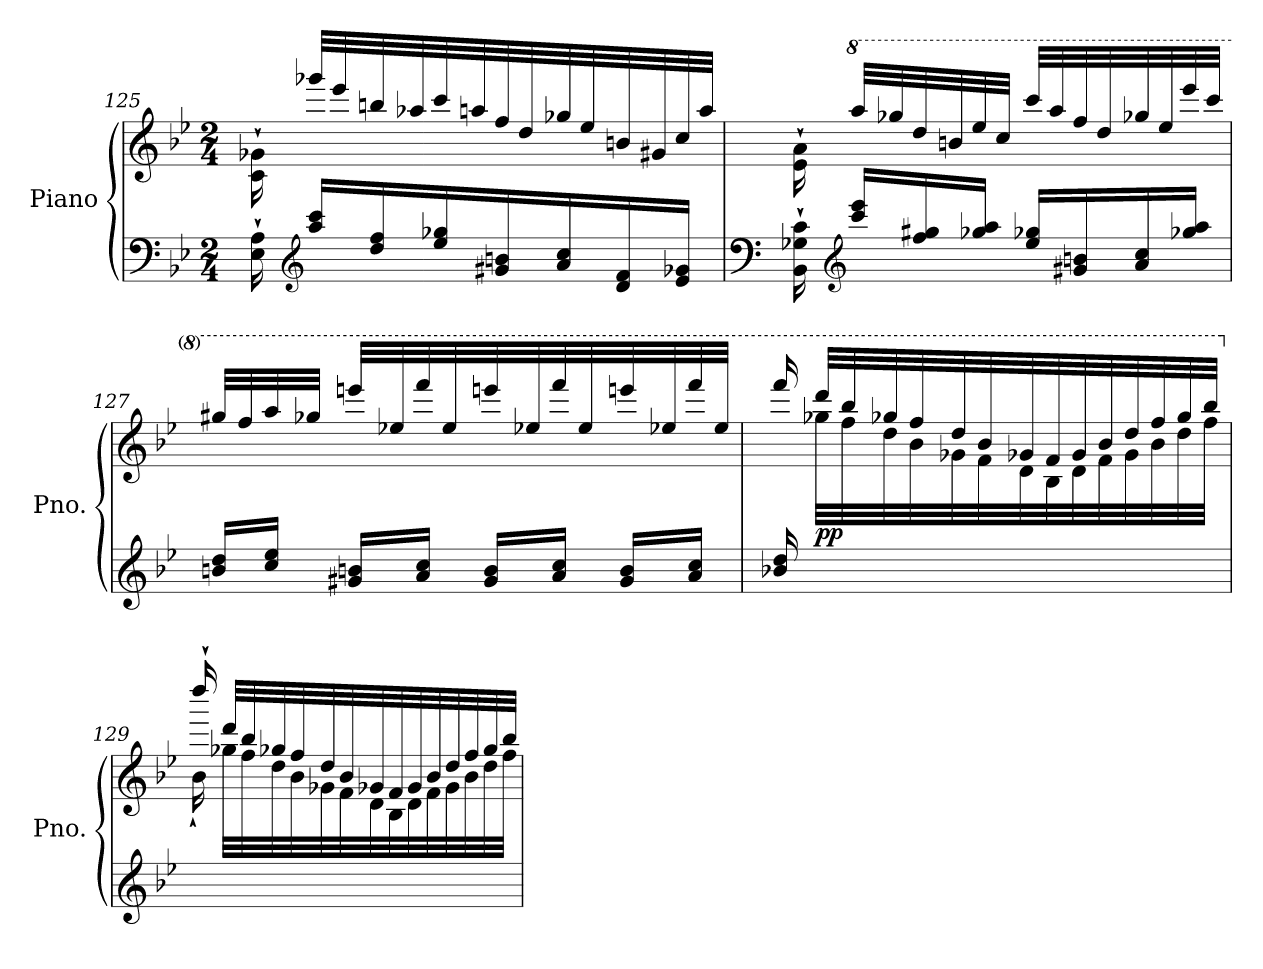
**kern	**kern	**dynam
*part1	*part1	*part1
*staff2	*staff1	*staff1/2
*I"Piano	*	*
*I'Pno.	*	*
*clefF4	*clefG2	*
*k[b-e-]	*k[b-e-]	*
*M2/4	*M2/4	*
=125	=125	=125
16E-\` 16A\`	16c\` 16g-X\`	.
*clefG2	*	*
16aa/ 16ccc/LL	32ggg-X/LLL	.
.	32eee-/	.
16dd/ 16ff/	32bbn/	.
.	32aa-X/	.
16ee-/ 16gg-X/	32ccc/	.
.	32aan/	.
16g#X/ 16bn/	32ff/	.
.	32dd/	.
16a/ 16cc/	32gg-X/	.
.	32ee-/	.
16d/ 16f/	32bn/	.
.	32g#X/	.
16e-/ 16g-X/JJ	32cc/	.
.	32aa/JJJ	.
=126	=126	=126
*clefF4	*	*
16BB-\` 16G-X\` 16c\`	16e-\` 16a\`	.
*clefG2	*	*
*	*8va	*
16ccc/ 16eee-/LL	32aaa/LLL	.
.	32ggg-X/	.
16ff/ 16gg#X/	32ddd/	.
.	32bbn/	.
16gg-X/ 16aa/JJ	32eee-/	.
.	32ccc/JJJ	.
*8va	*	*
16eee-/ 16ggg-X/LL	32cccc/LLL	.
.	32aaa/	.
16gg#X/ 16bbn/	32fff/	.
.	32ddd/	.
16aa/ 16ccc/	32ggg-X/	.
.	32eee-/	.
16ggg-X/ 16aaa/JJ	32eeee-/	.
.	32cccc/JJJ	.
!!LO:LB:g=z
=127	=127	=127
16bbn/ 16ddd/LL	32ggg#X/LLL	.
.	32fff/	.
16ccc/ 16eee-/JJ	32aaa/	.
.	32ggg-X/JJJ	.
16gg#X/ 16bbn/LL	32eeeen/LLL	.
.	32eee-X/	.
16aa/ 16ccc/JJ	32ffff/	.
.	32eee-/	.
16gg#/ 16bb/LL	32eeeen/	.
.	32eee-X/	.
16aa/ 16ccc/JJ	32ffff/	.
.	32eee-/	.
16gg#/ 16bb/LL	32eeeen/	.
.	32eee-X/	.
16aa/ 16ccc/JJ	32ffff/	.
.	32eee-/JJJ	.
=128	=128	=128
*	*^	*
16bb-X/ 16ddd/	16ffff/	16ryy	.
!	!	!	!LO:DY:a=2
4..ryy	32dddd/LLL	32ggg-X\LLL	pp
.	32bbb-/	32fff\	.
.	32ggg-X/	32ddd\	.
.	32fff/	32bb-\	.
.	32ddd/	32gg-X\	.
.	32bb-/	32ff\	.
.	32gg-X/	32dd\	.
.	32ff/	32b-\	.
.	32gg-/	32dd\	.
.	32bb-/	32ff\	.
.	32ddd/	32gg-\	.
.	32fff/	32bb-\	.
.	32ggg-/	32ddd\	.
.	32bbb-/JJJ	32fff\JJJ	.
=129	=129	=129	=129
*	*X8va	*	*
2ryy	16dddd`/	16b-`\	.
*	*X8va	*	*
.	32ddd/LLL	32gg-X\LLL	.
.	32bb-/	32ff\	.
.	32gg-X/	32dd\	.
.	32ff/	32b-\	.
.	32dd/	32g-X\	.
.	32b-/	32f\	.
.	32g-X/	32d\	.
.	32f/	32B-\	.
.	32g-/	32d\	.
.	32b-/	32f\	.
.	32dd/	32g-\	.
.	32ff/	32b-\	.
.	32gg-/	32dd\	.
.	32bb-/JJJ	32ff\JJJ	.
*	*v	*v	*
=	=	=
*-	*-	*-
